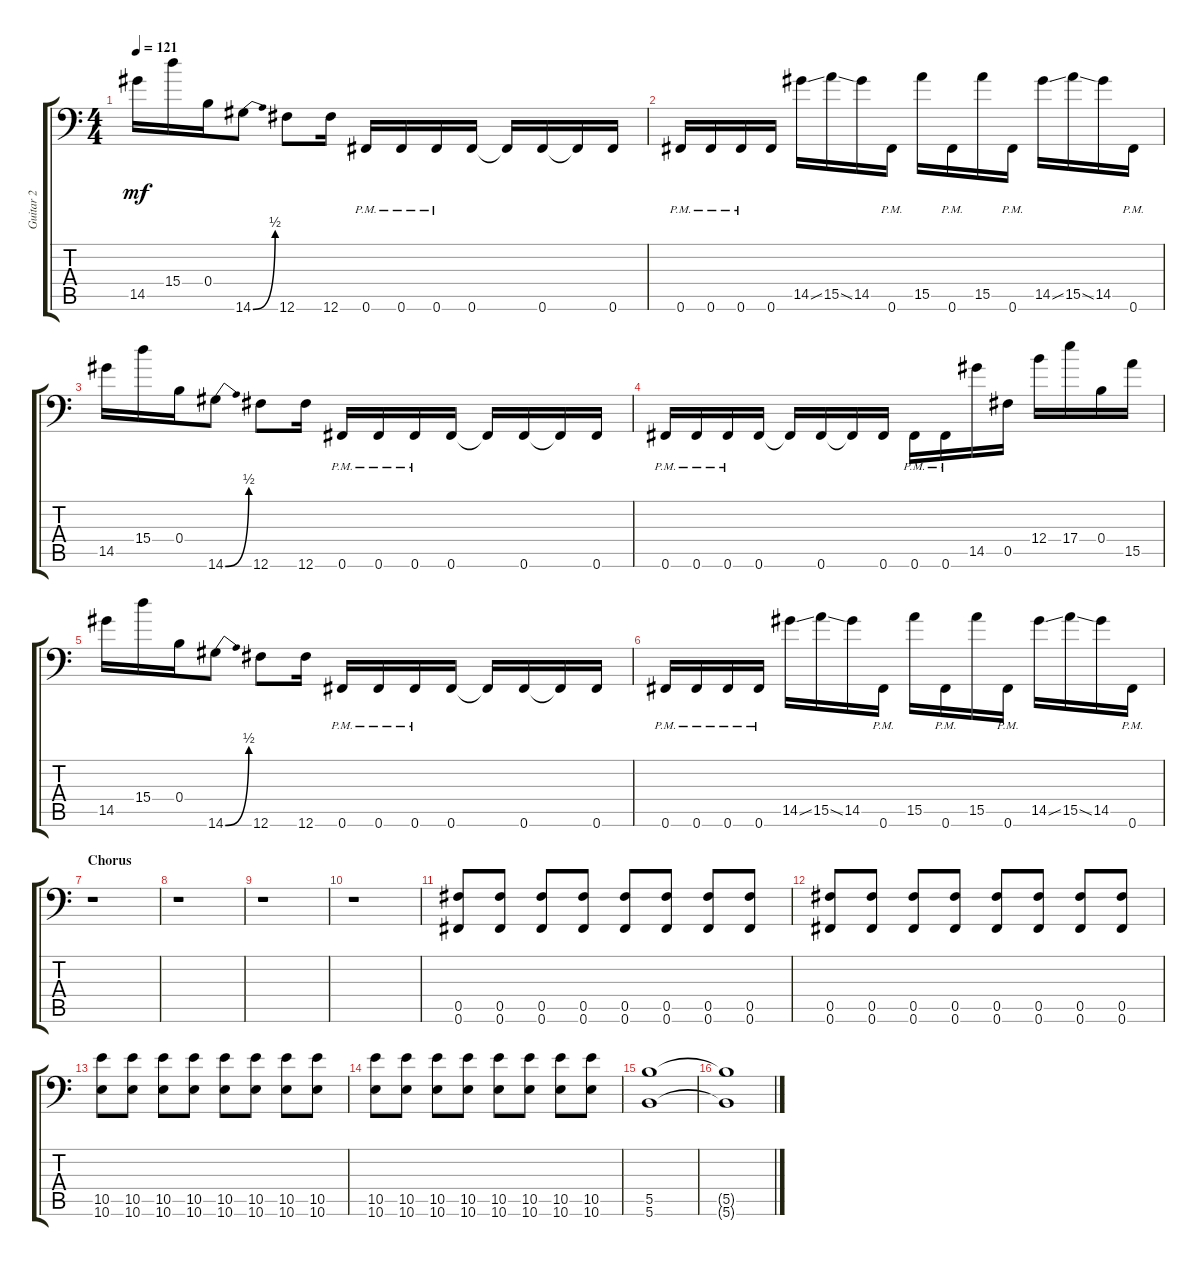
\track ("Guitar 2" "Guitar 2") {instrument distortionguitar}
\staff {score tabs}
\tuning (Db4 Ab3 E3 B2 Gb2 Gb1) {hide}
\ts (4 4)
\tempo 121
\clef f4
\ks c
14.5.16{dy mf} 15.4.16 0.4.16 14.6{be (bend 0 0 60 2)}.8 12.6.8 12.6.16 0.6{pm}.16 0.6{pm}.16 0.6{pm}.16 0.6.16 0.6{t}.16 0.6.16 0.6{t}.16 0.6.16 |
0.6{pm}.16 0.6{pm}.16 0.6{pm}.16 0.6.16 14.5{ss}.16 15.5{ss}.16 14.5.16 0.6{pm}.16 15.5.16 0.6{pm}.16 15.5.16 0.6{pm}.16 14.5{ss}.16 15.5{ss}.16 14.5.16 0.6{pm}.16 |
14.5.16 15.4.16 0.4.16 14.6{be (bend 0 0 60 2)}.8 12.6.8 12.6.16 0.6{pm}.16 0.6{pm}.16 0.6{pm}.16 0.6.16 0.6{t}.16 0.6.16 0.6{t}.16 0.6.16 |
0.6{pm}.16 0.6{pm}.16 0.6{pm}.16 0.6.16 0.6{t}.16 0.6.16 0.6{t}.16 0.6.16 0.6{pm}.16 0.6{pm}.16 14.5.16 0.5.16 12.4.16 17.4.16 0.4.16 15.5.16 |
14.5.16 15.4.16 0.4.16 14.6{be (bend 0 0 60 2)}.8 12.6.8 12.6.16 0.6{pm}.16 0.6{pm}.16 0.6{pm}.16 0.6.16 0.6{t}.16 0.6.16 0.6{t}.16 0.6.16 |
0.6{pm}.16 0.6{pm}.16 0.6{pm}.16 0.6{pm}.16 14.5{ss}.16 15.5{ss}.16 14.5.16 0.6{pm}.16 15.5.16 0.6{pm}.16 15.5.16 0.6{pm}.16 14.5{ss}.16 15.5{ss}.16 14.5.16 0.6{pm}.16 |
\section ("" "Chorus")
r.1 |
r.1 |
r.1 |
r.1 |
(0.5 0.6).8 (0.5 0.6).8 (0.5 0.6).8 (0.5 0.6).8 (0.5 0.6).8 (0.5 0.6).8 (0.5 0.6).8 (0.5 0.6).8 |
(0.5 0.6).8 (0.5 0.6).8 (0.5 0.6).8 (0.5 0.6).8 (0.5 0.6).8 (0.5 0.6).8 (0.5 0.6).8 (0.5 0.6).8 |
(10.5 10.6).8 (10.5 10.6).8 (10.5 10.6).8 (10.5 10.6).8 (10.5 10.6).8 (10.5 10.6).8 (10.5 10.6).8 (10.5 10.6).8 |
(10.5 10.6).8 (10.5 10.6).8 (10.5 10.6).8 (10.5 10.6).8 (10.5 10.6).8 (10.5 10.6).8 (10.5 10.6).8 (10.5 10.6).8 |
(5.5 5.6).1 |
(5.5{t} 5.6{t}).1
